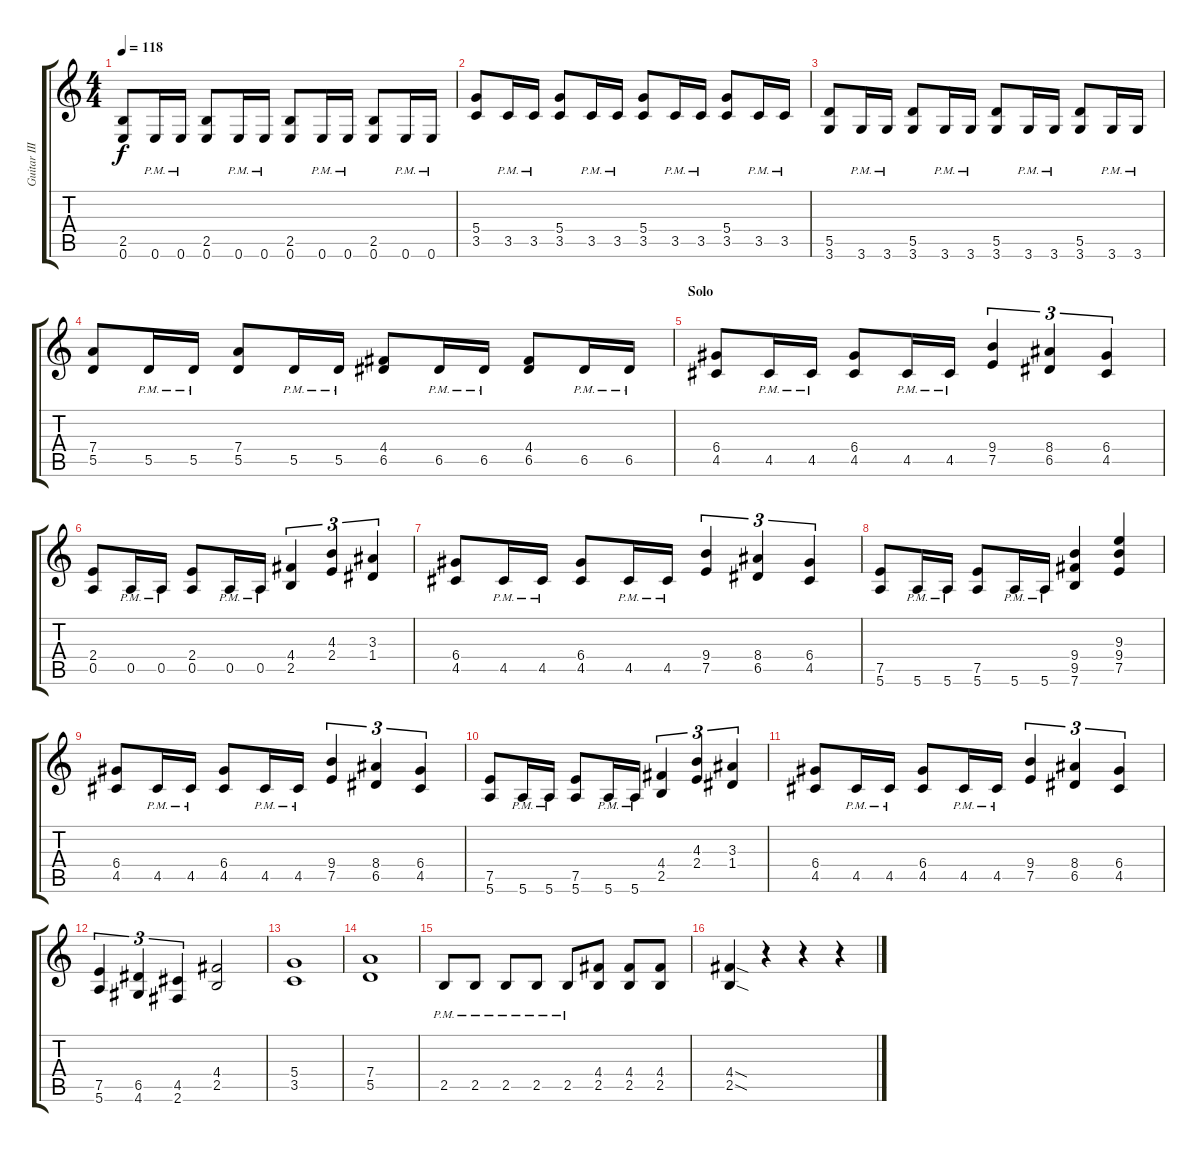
\track ("Guitar III" "Guitar III") {instrument distortionguitar}
\staff {score tabs}
\tuning (E4 B3 G3 D3 A2 E2) {hide}
\ts (4 4)
\tempo 118
\clef g2
\ks c
(2.5 0.6).8{dy f} 0.6{pm}.16 0.6{pm}.16 (2.5 0.6).8 0.6{pm}.16 0.6{pm}.16 (2.5 0.6).8 0.6{pm}.16 0.6{pm}.16 (2.5 0.6).8 0.6{pm}.16 0.6{pm}.16 |
(5.4 3.5).8 3.5{pm}.16 3.5{pm}.16 (5.4 3.5).8 3.5{pm}.16 3.5{pm}.16 (5.4 3.5).8 3.5{pm}.16 3.5{pm}.16 (5.4 3.5).8 3.5{pm}.16 3.5{pm}.16 |
(5.5 3.6).8 3.6{pm}.16 3.6{pm}.16 (5.5 3.6).8 3.6{pm}.16 3.6{pm}.16 (5.5 3.6).8 3.6{pm}.16 3.6{pm}.16 (5.5 3.6).8 3.6{pm}.16 3.6{pm}.16 |
(7.4 5.5).8 5.5{pm}.16 5.5{pm}.16 (7.4 5.5).8 5.5{pm}.16 5.5{pm}.16 (4.4 6.5).8 6.5{pm}.16 6.5{pm}.16 (4.4 6.5).8 6.5{pm}.16 6.5{pm}.16 |
\section ("" "Solo")
(6.4 4.5).8 4.5{pm}.16 4.5{pm}.16 (6.4 4.5).8 4.5{pm}.16 4.5{pm}.16 (9.4 7.5).4{tu (3 2)} (8.4 6.5).4{tu (3 2)} (6.4 4.5).4{tu (3 2)} |
(2.4 0.5).8 0.5{pm}.16 0.5{pm}.16 (2.4 0.5).8 0.5{pm}.16 0.5{pm}.16 (4.4 2.5).4{tu (3 2)} (4.3 2.4).4{tu (3 2)} (3.3 1.4).4{tu (3 2)} |
(6.4 4.5).8 4.5{pm}.16 4.5{pm}.16 (6.4 4.5).8 4.5{pm}.16 4.5{pm}.16 (9.4 7.5).4{tu (3 2)} (8.4 6.5).4{tu (3 2)} (6.4 4.5).4{tu (3 2)} |
(7.5 5.6).8 5.6{pm}.16 5.6{pm}.16 (7.5 5.6).8 5.6{pm}.16 5.6{pm}.16 (9.4 9.5 7.6).4 (9.3 9.4 7.5).4 |
(6.4 4.5).8 4.5{pm}.16 4.5{pm}.16 (6.4 4.5).8 4.5{pm}.16 4.5{pm}.16 (9.4 7.5).4{tu (3 2)} (8.4 6.5).4{tu (3 2)} (6.4 4.5).4{tu (3 2)} |
(7.5 5.6).8 5.6{pm}.16 5.6{pm}.16 (7.5 5.6).8 5.6{pm}.16 5.6{pm}.16 (4.4 2.5).4{tu (3 2)} (4.3 2.4).4{tu (3 2)} (3.3 1.4).4{tu (3 2)} |
(6.4 4.5).8 4.5{pm}.16 4.5{pm}.16 (6.4 4.5).8 4.5{pm}.16 4.5{pm}.16 (9.4 7.5).4{tu (3 2)} (8.4 6.5).4{tu (3 2)} (6.4 4.5).4{tu (3 2)} |
(7.5 5.6).4{tu (3 2)} (6.5 4.6).4{tu (3 2)} (4.5 2.6).4{tu (3 2)} (4.4 2.5).2 |
(5.4 3.5).1 |
(7.4 5.5).1 |
2.5{pm}.8 2.5{pm}.8 2.5{pm}.8 2.5{pm}.8 2.5{pm}.8 (4.4 2.5).8 (4.4 2.5).8 (4.4 2.5).8 |
(4.4{sod} 2.5{sod}).4 r.4 r.4 r.4
